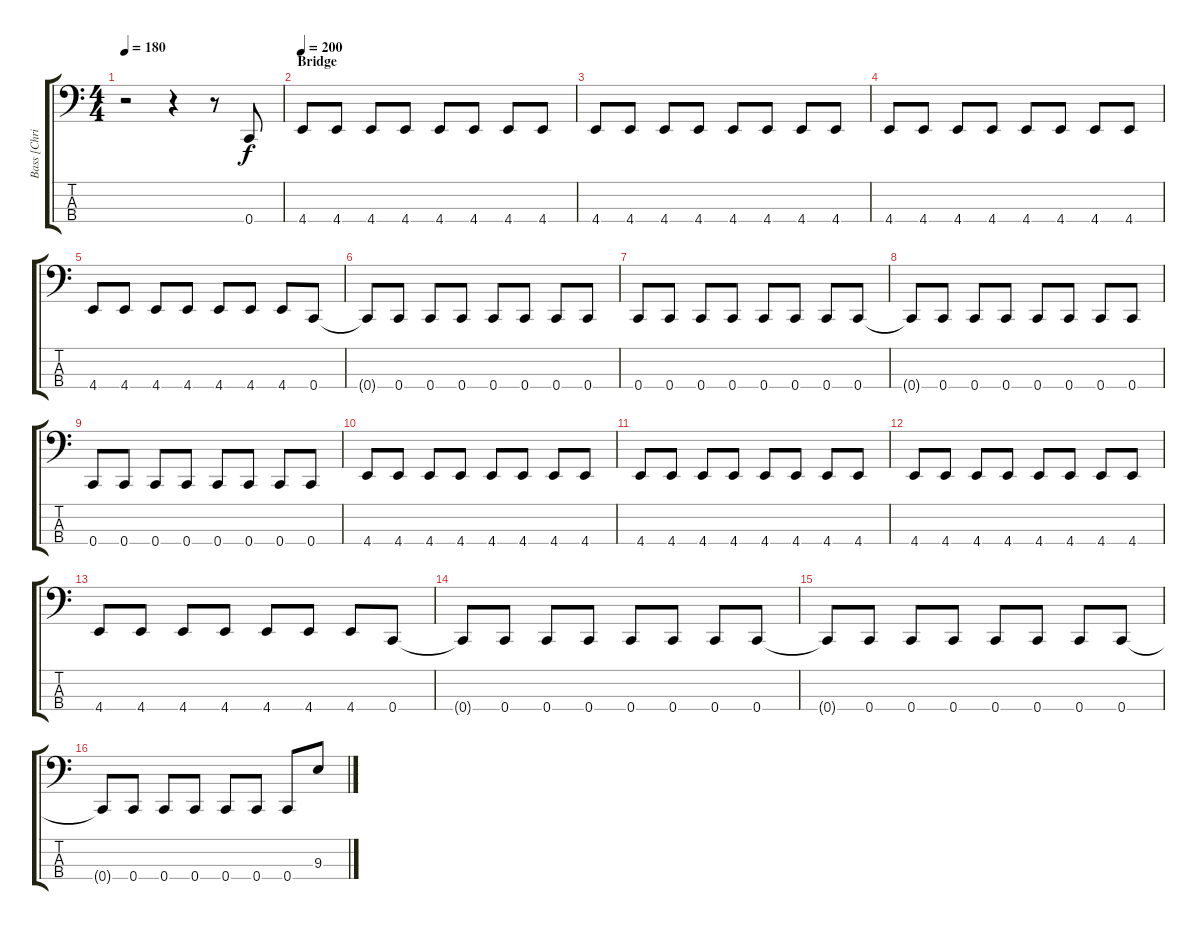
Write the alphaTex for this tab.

\track ("Bass [Chris Steele]" "Bass [Chri") {instrument electricbasspick}
\staff {score tabs}
\tuning (F2 C2 G1 C1) {hide}
\ts (4 4)
\tempo 180
\clef f4
\ks c
r.2{dy f} r.4 r.8 0.4.8 |
\section ("" "Bridge")
\tempo 200
4.4.8 4.4.8 4.4.8 4.4.8 4.4.8 4.4.8 4.4.8 4.4.8 |
4.4.8 4.4.8 4.4.8 4.4.8 4.4.8 4.4.8 4.4.8 4.4.8 |
4.4.8 4.4.8 4.4.8 4.4.8 4.4.8 4.4.8 4.4.8 4.4.8 |
4.4.8 4.4.8 4.4.8 4.4.8 4.4.8 4.4.8 4.4.8 0.4.8 |
0.4{t}.8 0.4.8 0.4.8 0.4.8 0.4.8 0.4.8 0.4.8 0.4.8 |
0.4.8 0.4.8 0.4.8 0.4.8 0.4.8 0.4.8 0.4.8 0.4.8 |
0.4{t}.8 0.4.8 0.4.8 0.4.8 0.4.8 0.4.8 0.4.8 0.4.8 |
0.4.8 0.4.8 0.4.8 0.4.8 0.4.8 0.4.8 0.4.8 0.4.8 |
4.4.8 4.4.8 4.4.8 4.4.8 4.4.8 4.4.8 4.4.8 4.4.8 |
4.4.8 4.4.8 4.4.8 4.4.8 4.4.8 4.4.8 4.4.8 4.4.8 |
4.4.8 4.4.8 4.4.8 4.4.8 4.4.8 4.4.8 4.4.8 4.4.8 |
4.4.8 4.4.8 4.4.8 4.4.8 4.4.8 4.4.8 4.4.8 0.4.8 |
0.4{t}.8 0.4.8 0.4.8 0.4.8 0.4.8 0.4.8 0.4.8 0.4.8 |
0.4{t}.8 0.4.8 0.4.8 0.4.8 0.4.8 0.4.8 0.4.8 0.4.8 |
0.4{t}.8 0.4.8 0.4.8 0.4.8 0.4.8 0.4.8 0.4.8 9.3.8
